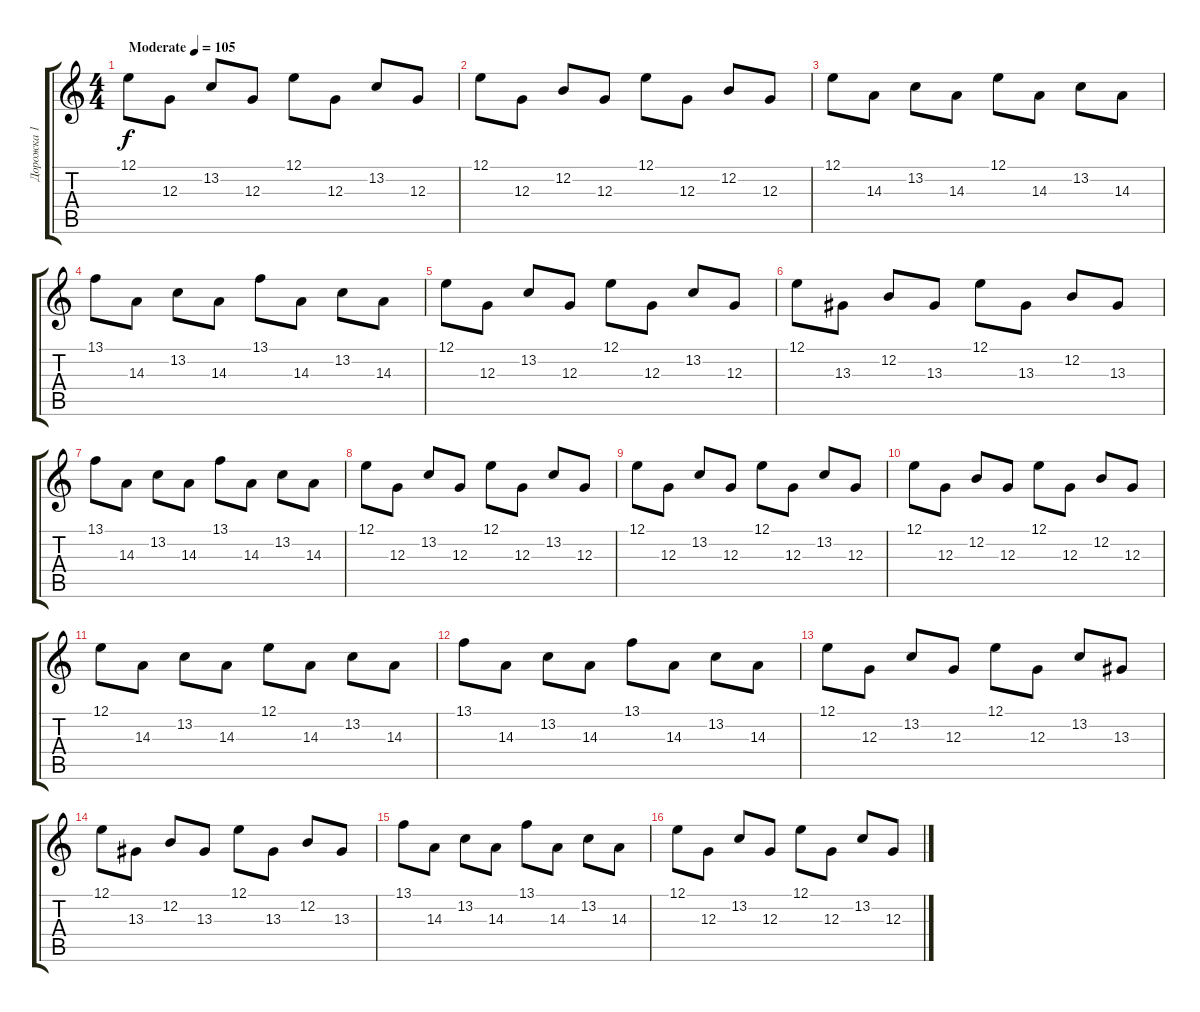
\track ("Дорожка 1" "Дорожка 1") {instrument pad1newage}
\staff {score tabs}
\tuning (E4 B3 G3 D3 A2 E2) {hide}
\ts (4 4)
\tempo (105 "Moderate")
\clef g2
\ks c
12.1.8{dy f instrument pad1newage} 12.3.8 13.2.8 12.3.8 12.1.8 12.3.8 13.2.8 12.3.8 |
12.1.8 12.3.8 12.2.8 12.3.8 12.1.8 12.3.8 12.2.8 12.3.8 |
12.1.8 14.3.8 13.2.8 14.3.8 12.1.8 14.3.8 13.2.8 14.3.8 |
13.1.8 14.3.8 13.2.8 14.3.8 13.1.8 14.3.8 13.2.8 14.3.8 |
12.1.8 12.3.8 13.2.8 12.3.8 12.1.8 12.3.8 13.2.8 12.3.8 |
12.1.8 13.3.8 12.2.8 13.3.8 12.1.8 13.3.8 12.2.8 13.3.8 |
13.1.8 14.3.8 13.2.8 14.3.8 13.1.8 14.3.8 13.2.8 14.3.8 |
12.1.8 12.3.8 13.2.8 12.3.8 12.1.8 12.3.8 13.2.8 12.3.8 |
12.1.8 12.3.8 13.2.8 12.3.8 12.1.8 12.3.8 13.2.8 12.3.8 |
12.1.8 12.3.8 12.2.8 12.3.8 12.1.8 12.3.8 12.2.8 12.3.8 |
12.1.8 14.3.8 13.2.8 14.3.8 12.1.8 14.3.8 13.2.8 14.3.8 |
13.1.8 14.3.8 13.2.8 14.3.8 13.1.8 14.3.8 13.2.8 14.3.8 |
12.1.8 12.3.8 13.2.8 12.3.8 12.1.8 12.3.8 13.2.8 13.3.8 |
12.1.8 13.3.8 12.2.8 13.3.8 12.1.8 13.3.8 12.2.8 13.3.8 |
13.1.8 14.3.8 13.2.8 14.3.8 13.1.8 14.3.8 13.2.8 14.3.8 |
12.1.8 12.3.8 13.2.8 12.3.8 12.1.8 12.3.8 13.2.8 12.3.8
